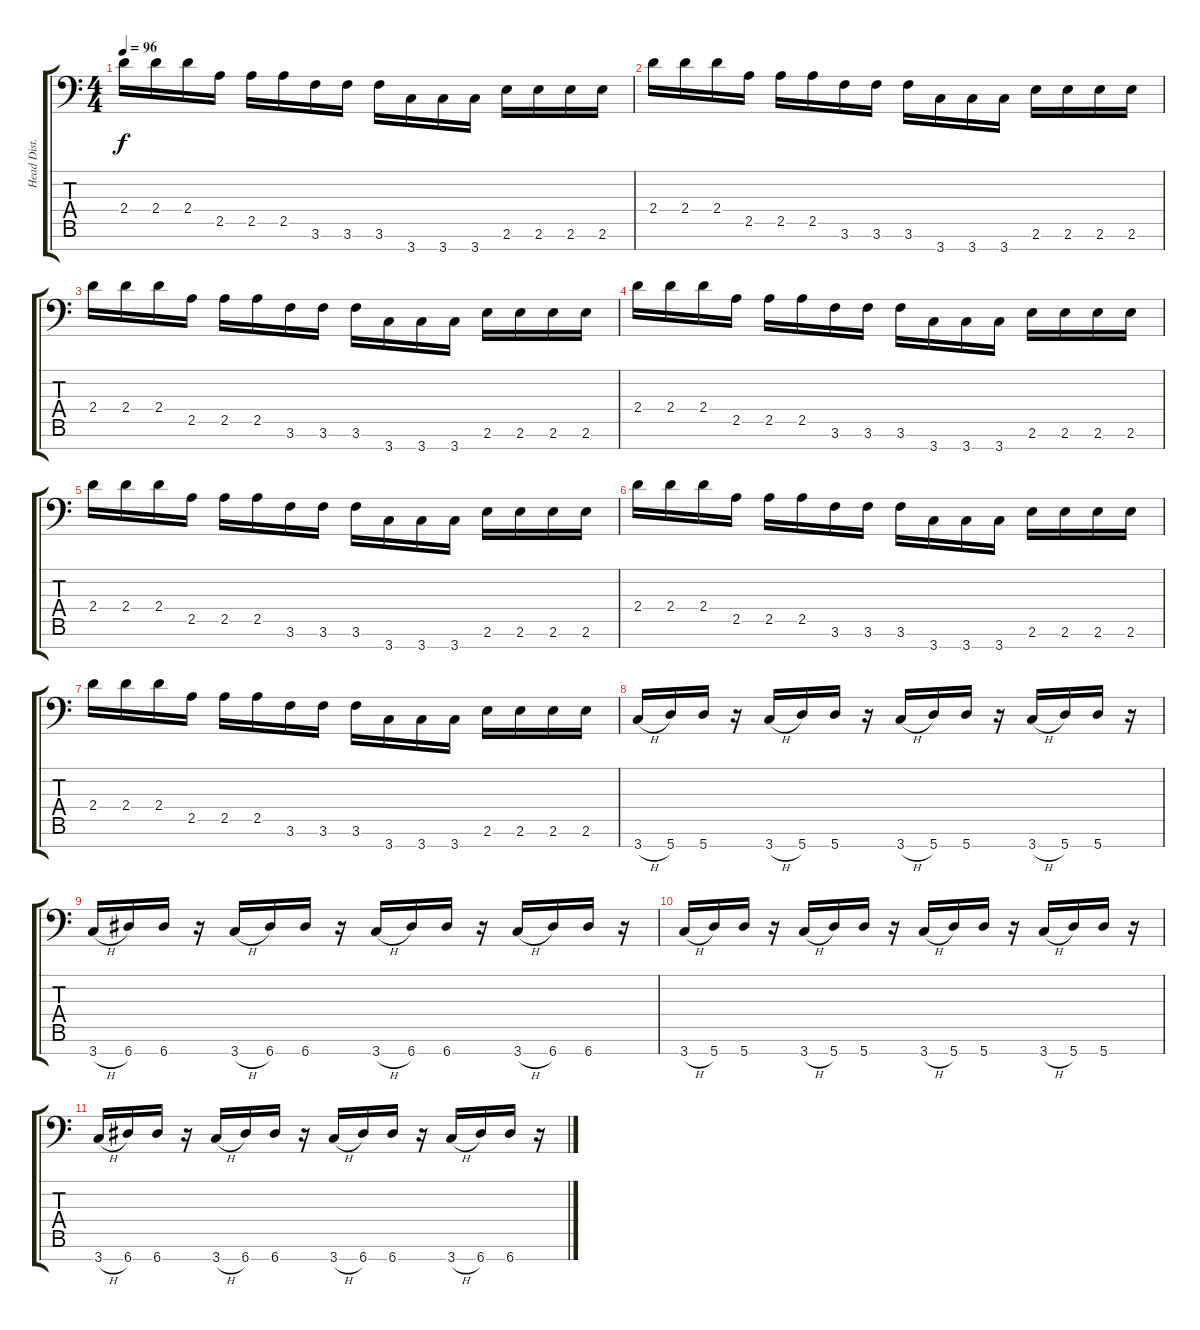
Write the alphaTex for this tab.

\track ("Head Dist." "Head Dist.") {instrument distortionguitar}
\staff {score tabs}
\tuning (D4 A3 F3 C3 G2 D2 A1) {hide}
\ts (4 4)
\tempo 96
\clef f4
\ks c
2.4.16{dy f} 2.4.16 2.4.16 2.5.16 2.5.16 2.5.16 3.6.16 3.6.16 3.6.16 3.7.16 3.7.16 3.7.16 2.6.16 2.6.16 2.6.16 2.6.16 |
2.4.16 2.4.16 2.4.16 2.5.16 2.5.16 2.5.16 3.6.16 3.6.16 3.6.16 3.7.16 3.7.16 3.7.16 2.6.16 2.6.16 2.6.16 2.6.16 |
2.4.16 2.4.16 2.4.16 2.5.16 2.5.16 2.5.16 3.6.16 3.6.16 3.6.16 3.7.16 3.7.16 3.7.16 2.6.16 2.6.16 2.6.16 2.6.16 |
2.4.16 2.4.16 2.4.16 2.5.16 2.5.16 2.5.16 3.6.16 3.6.16 3.6.16 3.7.16 3.7.16 3.7.16 2.6.16 2.6.16 2.6.16 2.6.16 |
2.4.16 2.4.16 2.4.16 2.5.16 2.5.16 2.5.16 3.6.16 3.6.16 3.6.16 3.7.16 3.7.16 3.7.16 2.6.16 2.6.16 2.6.16 2.6.16 |
2.4.16 2.4.16 2.4.16 2.5.16 2.5.16 2.5.16 3.6.16 3.6.16 3.6.16 3.7.16 3.7.16 3.7.16 2.6.16 2.6.16 2.6.16 2.6.16 |
2.4.16 2.4.16 2.4.16 2.5.16 2.5.16 2.5.16 3.6.16 3.6.16 3.6.16 3.7.16 3.7.16 3.7.16 2.6.16 2.6.16 2.6.16 2.6.16 |
3.7{h}.16 5.7.16 5.7.16 r.16 3.7{h}.16 5.7.16 5.7.16 r.16 3.7{h}.16 5.7.16 5.7.16 r.16 3.7{h}.16 5.7.16 5.7.16 r.16 |
3.7{h}.16 6.7.16 6.7.16 r.16 3.7{h}.16 6.7.16 6.7.16 r.16 3.7{h}.16 6.7.16 6.7.16 r.16 3.7{h}.16 6.7.16 6.7.16 r.16 |
3.7{h}.16 5.7.16 5.7.16 r.16 3.7{h}.16 5.7.16 5.7.16 r.16 3.7{h}.16 5.7.16 5.7.16 r.16 3.7{h}.16 5.7.16 5.7.16 r.16 |
3.7{h}.16 6.7.16 6.7.16 r.16 3.7{h}.16 6.7.16 6.7.16 r.16 3.7{h}.16 6.7.16 6.7.16 r.16 3.7{h}.16 6.7.16 6.7.16 r.16
